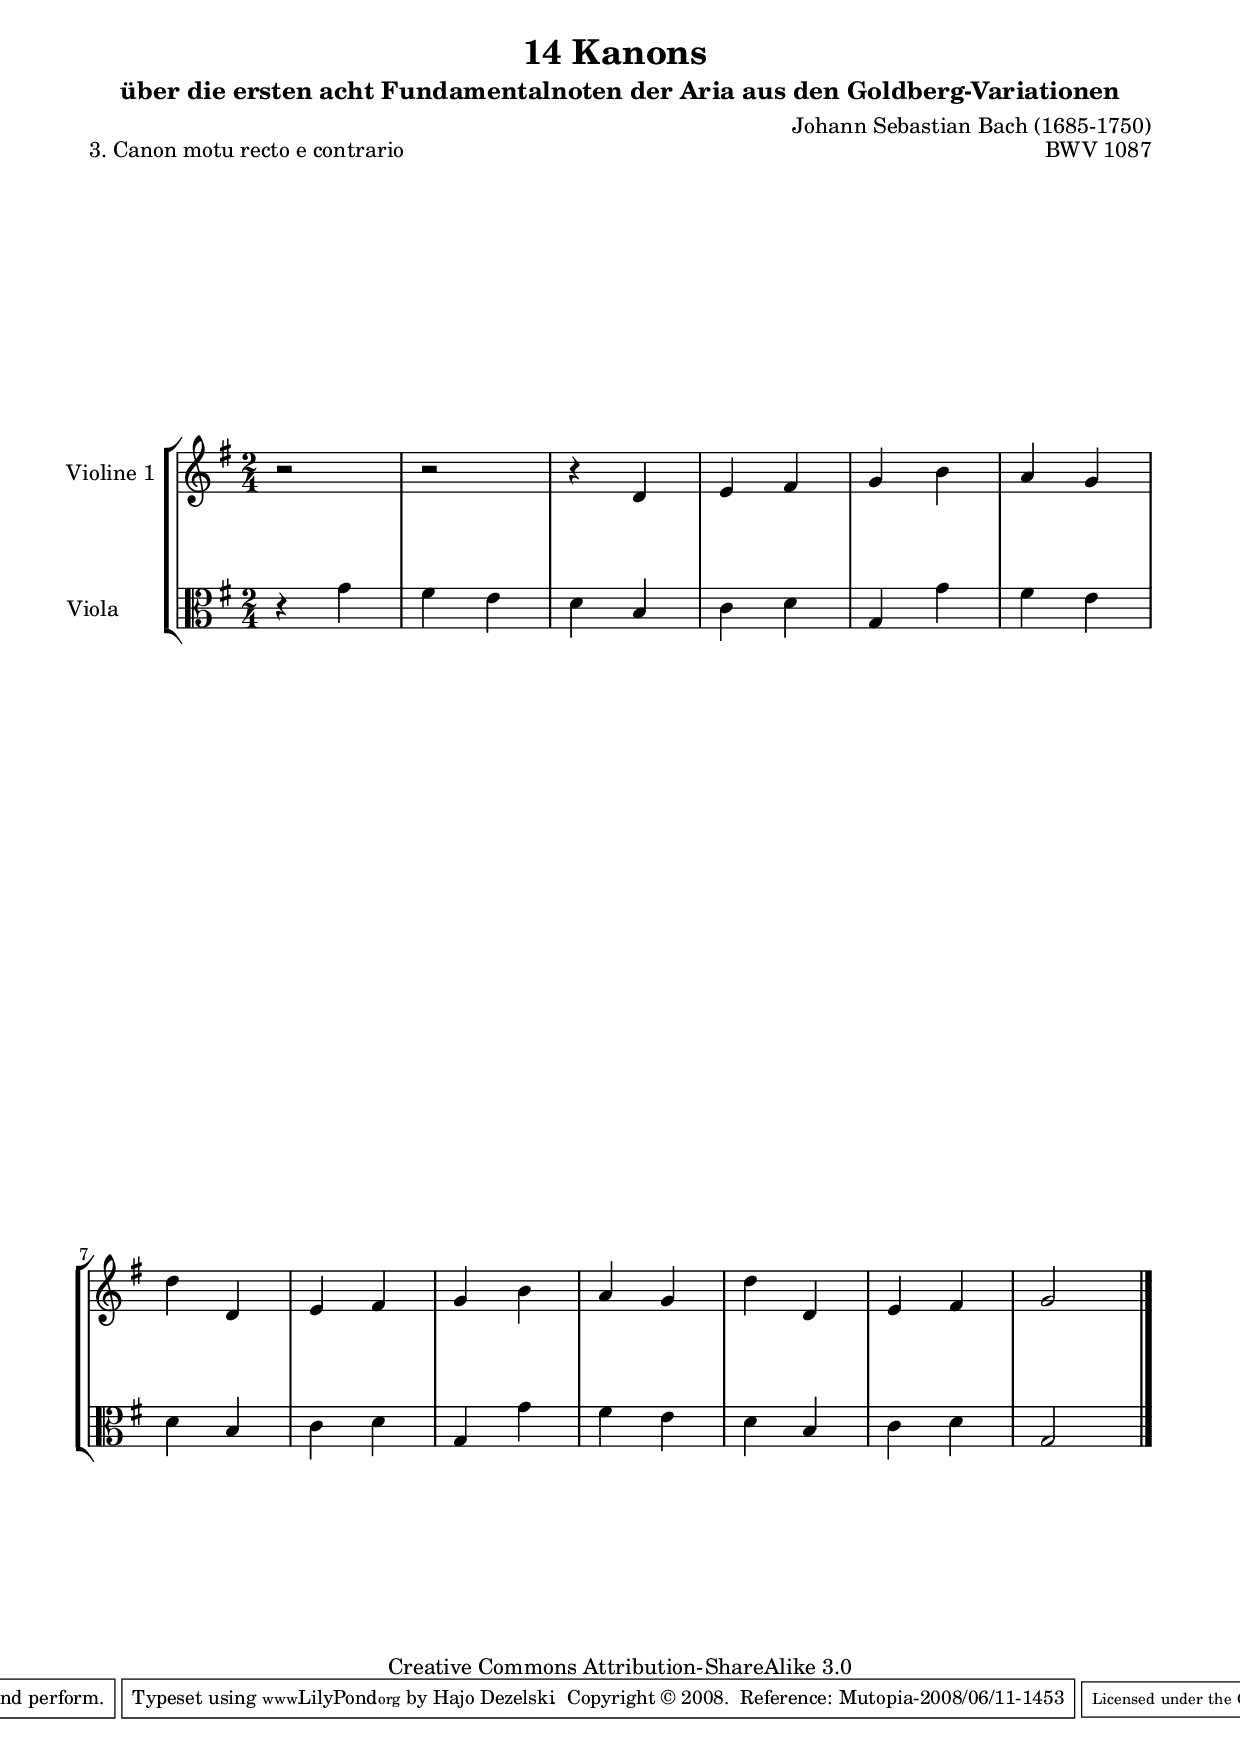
\version "2.11.46"

\paper {
    page-top-space = #0.0
    %indent = 0.0
    line-width = 18.0\cm
    ragged-bottom = ##f
    ragged-last-bottom = ##f
}

% #(set-default-paper-size "a4")

#(set-global-staff-size 19)

\header {
        title = "14 Kanons "
        subtitle = "über die ersten acht Fundamentalnoten der Aria aus den Goldberg-Variationen"
        piece = "3. Canon motu recto e contrario "
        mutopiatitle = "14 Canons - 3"
        composer = "Johann Sebastian Bach (1685-1750)"
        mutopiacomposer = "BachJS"
        opus = "BWV 1087"
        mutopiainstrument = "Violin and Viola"
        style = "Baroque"
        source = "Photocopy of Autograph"
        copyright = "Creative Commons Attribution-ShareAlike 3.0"
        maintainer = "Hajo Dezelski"
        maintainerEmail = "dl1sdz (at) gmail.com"
	
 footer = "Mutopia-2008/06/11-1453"
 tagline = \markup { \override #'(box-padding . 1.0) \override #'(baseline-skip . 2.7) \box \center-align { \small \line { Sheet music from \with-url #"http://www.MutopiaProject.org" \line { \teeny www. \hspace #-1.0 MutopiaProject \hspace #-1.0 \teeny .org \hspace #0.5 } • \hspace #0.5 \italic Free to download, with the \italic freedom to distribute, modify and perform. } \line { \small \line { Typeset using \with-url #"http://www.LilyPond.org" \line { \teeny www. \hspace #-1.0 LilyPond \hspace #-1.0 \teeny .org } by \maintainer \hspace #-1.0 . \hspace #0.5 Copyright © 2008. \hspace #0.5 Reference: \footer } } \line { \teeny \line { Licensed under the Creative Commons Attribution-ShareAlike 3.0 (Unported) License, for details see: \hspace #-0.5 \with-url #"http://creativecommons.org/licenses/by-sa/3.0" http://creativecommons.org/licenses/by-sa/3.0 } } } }
}


global= {
       \time 2/4
       \key g \major
     }

 
     violinTwo = \new Voice { \relative c'{
       \set Staff.instrumentName = "Violine 1 "
       \set Staff.midiInstrument = "violin"
       r2 | % 1
       r2 | % 2
       r4 d4 | % 3
       e4 fis | % 4
       g4 b | % 5
       a4 g | % 6
       d'4 d,4 | % 7
       e4 fis | % 8
       g4 b | % 9
       a4 g | % 10
       d'4 d,4 | % 11
       e4 fis | % 12
       g2 \bar "|." }}
 

     viola = \new Voice { \relative c'' {
       \set Staff.instrumentName = "Viola       "
       \set Staff.midiInstrument = "viola"
       \clef alto
        r4 g4 | % 1
	fis4 e | % 2
	d4 b | % 3
	c4 d | % 4
	g,4 g'4 | % 5
	fis4 e | % 6
	d4 b | % 7
	c4 d | % 8
	g,4 g'4 | % 9
	fis4 e | % 10
	d4 b | % 11
	c4 d | % 12
	g,2 \bar "|." }}


     \score {
        \new StaffGroup <<
           \new Staff << \global \violinTwo >>
           \new Staff << \global \viola >>
        >>
        \layout { }
        \midi { }
     }
